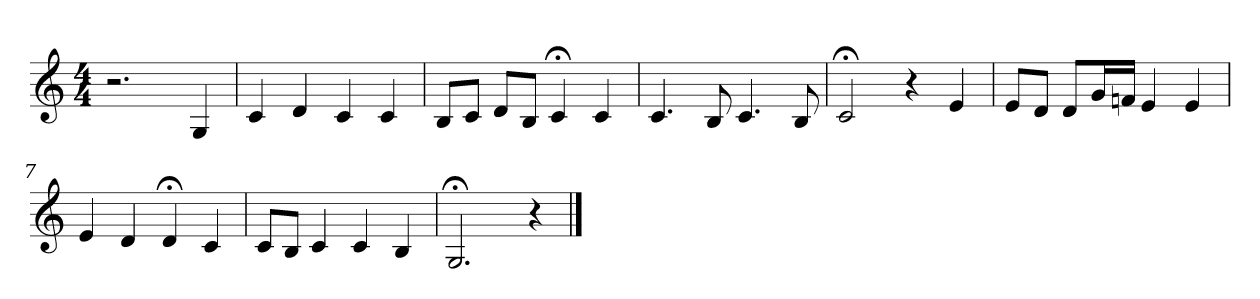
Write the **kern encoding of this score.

**kern
*part1
*staff1
*clefG2
*M4/4
=1
2.r
4G
=2
4c
4d
4c
4c
=3
8B/L
8c/J
8d/L
8B/J
4c;
4c
=4
4.c
8B
4.c
8B
=5
2c;
4r
4e
=6
8e/L
8d/J
8d/L
16g/L
16fn/JJ
4e
4e
=7
4e
4d
4d;
4c
=8
8c/L
8B/J
4c
4c
4B
=9
2.G;
4r
==
*-
